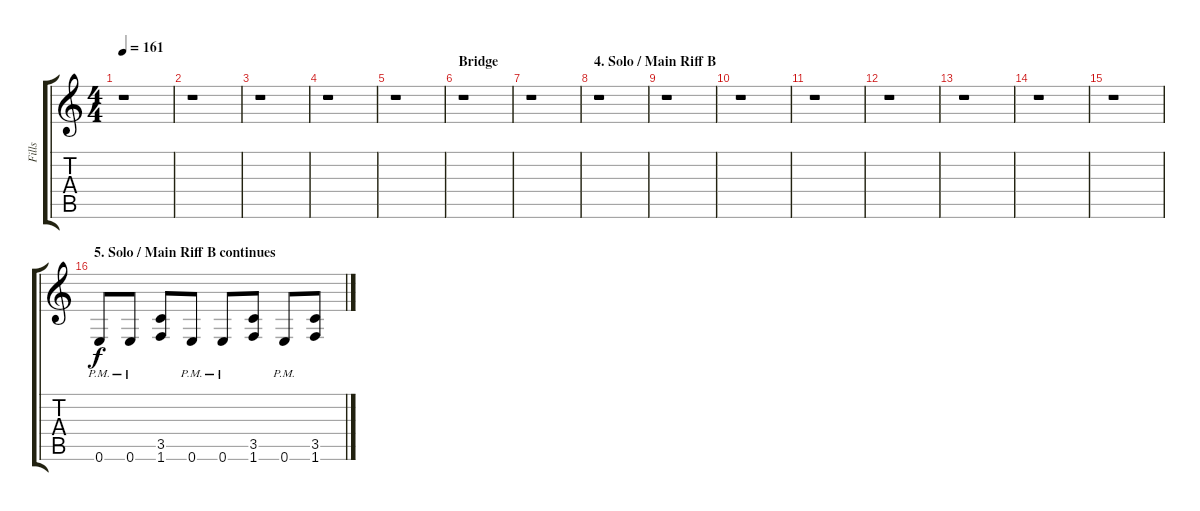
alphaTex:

\track ("Fills" "Fills") {instrument distortionguitar}
\staff {score tabs}
\tuning (E4 B3 G3 D3 A2 E2) {hide}
\ts (4 4)
\tempo 161
\clef g2
\ks c
r.1{dy mp} |
r.1 |
r.1 |
r.1 |
r.1 |
\section ("" "Bridge")
r.1 |
r.1 |
\section ("" "4. Solo / Main Riff B")
r.1 |
r.1 |
r.1 |
r.1 |
r.1 |
r.1 |
r.1 |
r.1 |
\section ("" "5. Solo / Main Riff B continues")
0.6{pm}.8{dy f volume 13} 0.6{pm}.8 (3.5 1.6).8 0.6{pm}.8 0.6{pm}.8 (3.5 1.6).8 0.6{pm}.8 (3.5 1.6).8
